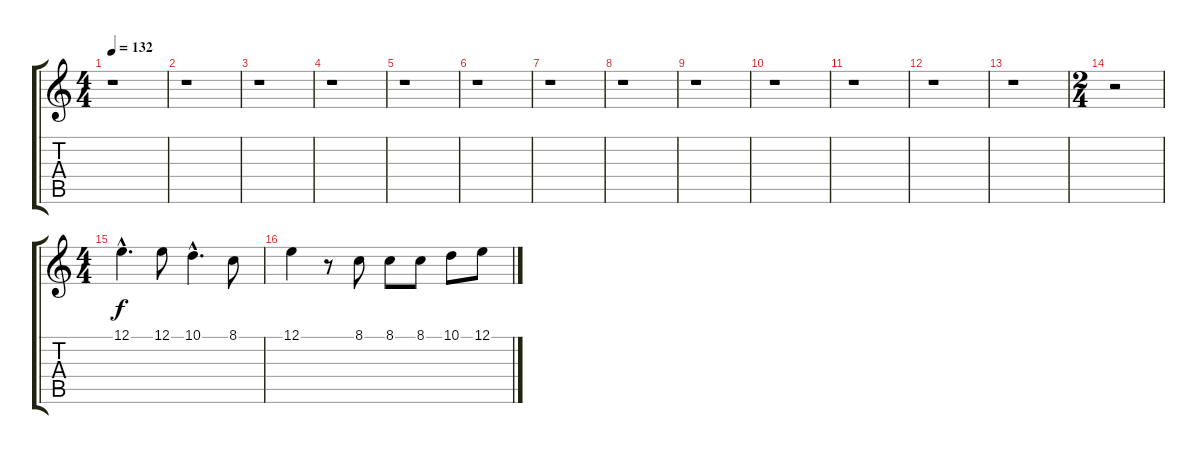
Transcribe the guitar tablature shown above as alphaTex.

\track "" {instrument flute}
\staff {score tabs}
\tuning (E4 B3 G3 D3 A2 E2) {hide}
\ts (4 4)
\tempo 132
\clef g2
\ks c
r.1{dy f instrument flute} |
r.1 |
r.1 |
r.1 |
r.1 |
r.1 |
r.1 |
r.1 |
r.1 |
r.1 |
r.1 |
r.1 |
r.1 |
\ts (2 4)
r.2 |
\ts (4 4)
12.1{hac}.4{d} 12.1.8 10.1{hac}.4{d} 8.1.8 |
12.1.4 r.8 8.1.8 8.1.8 8.1.8 10.1.8 12.1.8
